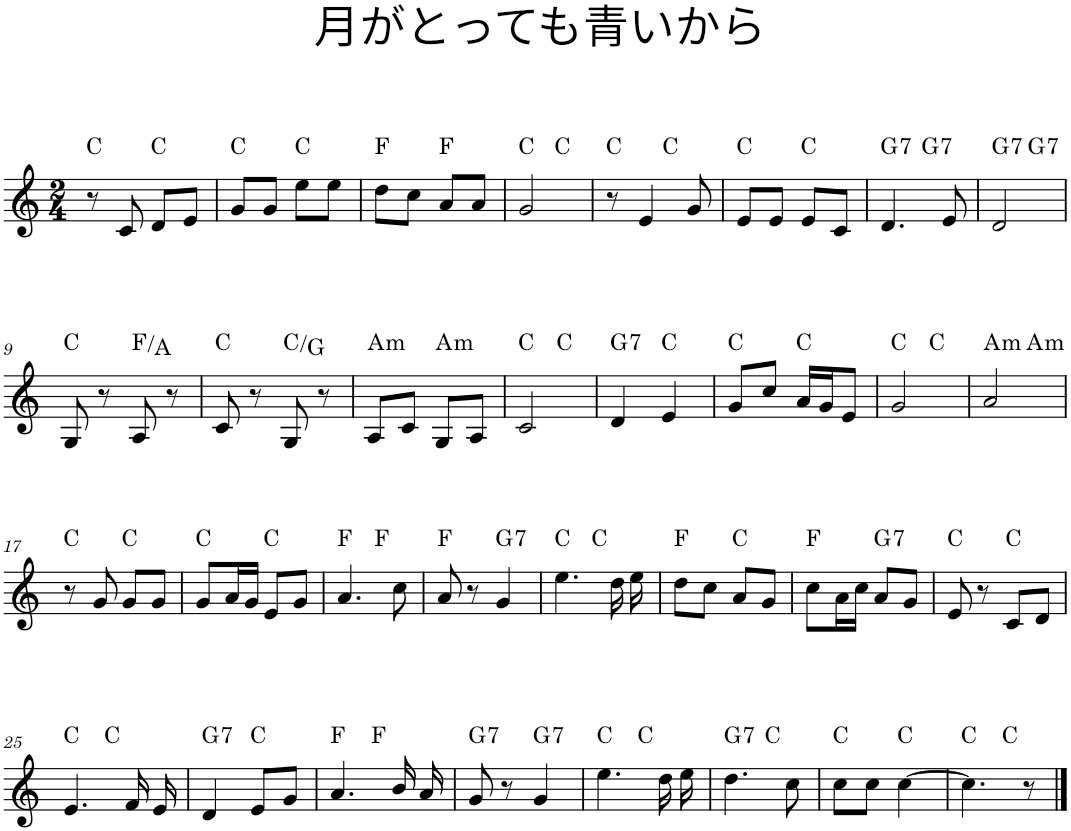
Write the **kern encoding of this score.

**kern	**harte
*part1	*part1
*staff1	*
*I"Piano	*
*I'Pno.	*
*clefG2	*
*k[]	*
*M2/4	*
=1	=1
8r	C:maj
8c/	.
8d/L	C:maj
8e/J	.
=2	=2
8g/L	C:maj
8g/J	.
8ee\L	C:maj
8ee\J	.
=3	=3
8dd\L	F:maj
8cc\J	.
8a/L	F:maj
8a/J	.
=4	=4
*^	*
2g/	4ryy	C:maj
.	4ryy	C:maj
=5	=5	=5
8r	4ryy	C:maj
4e/	.	.
.	4ryy	C:maj
8g/	.	.
*v	*v	*
=6	=6
8e/L	C:maj
8e/J	.
8e/L	C:maj
8c/J	.
=7	=7
!	!LO:H:kt=7
*^	*
4.d/	4ryy	G:7
!	!	!LO:H:kt=7
.	4ryy	G:7
8e/	.	.
=8	=8	=8
!	!	!LO:H:kt=7
2d/	4ryy	G:7
!	!	!LO:H:kt=7
.	4ryy	G:7
*v	*v	*
!!LO:LB:g=z
=9	=9
8G/	C:maj
8r	.
8A/	F:maj/3
8r	.
=10	=10
8c/	C:maj
8r	.
8G/	C:maj/5
8r	.
=11	=11
!	!LO:H:kt=m
8A/L	A:min
8c/J	.
!	!LO:H:kt=m
8G/L	A:min
8A/J	.
=12	=12
*^	*
2c/	4ryy	C:maj
.	4ryy	C:maj
=13	=13	=13
!	!	!LO:H:kt=7
*v	*v	*
4d/	G:7
4e/	C:maj
=14	=14
8g/L	C:maj
8cc/J	.
16a/LL	C:maj
16g/J	.
8e/J	.
=15	=15
*^	*
2g/	4ryy	C:maj
.	4ryy	C:maj
=16	=16	=16
!	!	!LO:H:kt=m
2a/	4ryy	A:min
!	!	!LO:H:kt=m
.	4ryy	A:min
*v	*v	*
!!LO:LB:g=z
=17	=17
8r	C:maj
8g/	.
8g/L	C:maj
8g/J	.
=18	=18
8g/L	C:maj
16a/L	.
16g/JJ	.
8e/L	C:maj
8g/J	.
=19	=19
*^	*
4.a/	4ryy	F:maj
.	4ryy	F:maj
8cc\	.	.
*v	*v	*
=20	=20
8a/	F:maj
8r	.
!	!LO:H:kt=7
4g/	G:7
=21	=21
*^	*
4.ee\	4ryy	C:maj
.	4ryy	C:maj
16dd\	.	.
16ee\	.	.
*v	*v	*
=22	=22
8dd\L	F:maj
8cc\J	.
8a/L	C:maj
8g/J	.
=23	=23
8cc\L	F:maj
16a\L	.
16cc\JJ	.
!	!LO:H:kt=7
8a/L	G:7
8g/J	.
=24	=24
8e/	C:maj
8r	.
8c/L	C:maj
8d/J	.
!!LO:LB:g=z
=25	=25
*^	*
4.e/	4ryy	C:maj
.	4ryy	C:maj
16f/	.	.
16e/	.	.
=26	=26	=26
!	!	!LO:H:kt=7
*v	*v	*
4d/	G:7
8e/L	C:maj
8g/J	.
=27	=27
*^	*
4.a/	4ryy	F:maj
.	4ryy	F:maj
16b/	.	.
16a/	.	.
=28	=28	=28
!	!	!LO:H:kt=7
*v	*v	*
8g/	G:7
8r	.
!	!LO:H:kt=7
4g/	G:7
=29	=29
*^	*
4.ee\	4ryy	C:maj
.	4ryy	C:maj
16dd\	.	.
16ee\	.	.
=30	=30	=30
!	!	!LO:H:kt=7
4.dd\	4ryy	G:7
.	4ryy	C:maj
8cc\	.	.
*v	*v	*
=31	=31
8cc\L	C:maj
8cc\J	.
[>4cc\	C:maj
=32	=32
*^	*
4.cc\]	4ryy	C:maj
.	4ryy	C:maj
8r	.	.
*v	*v	*
==	==
*-	*-
